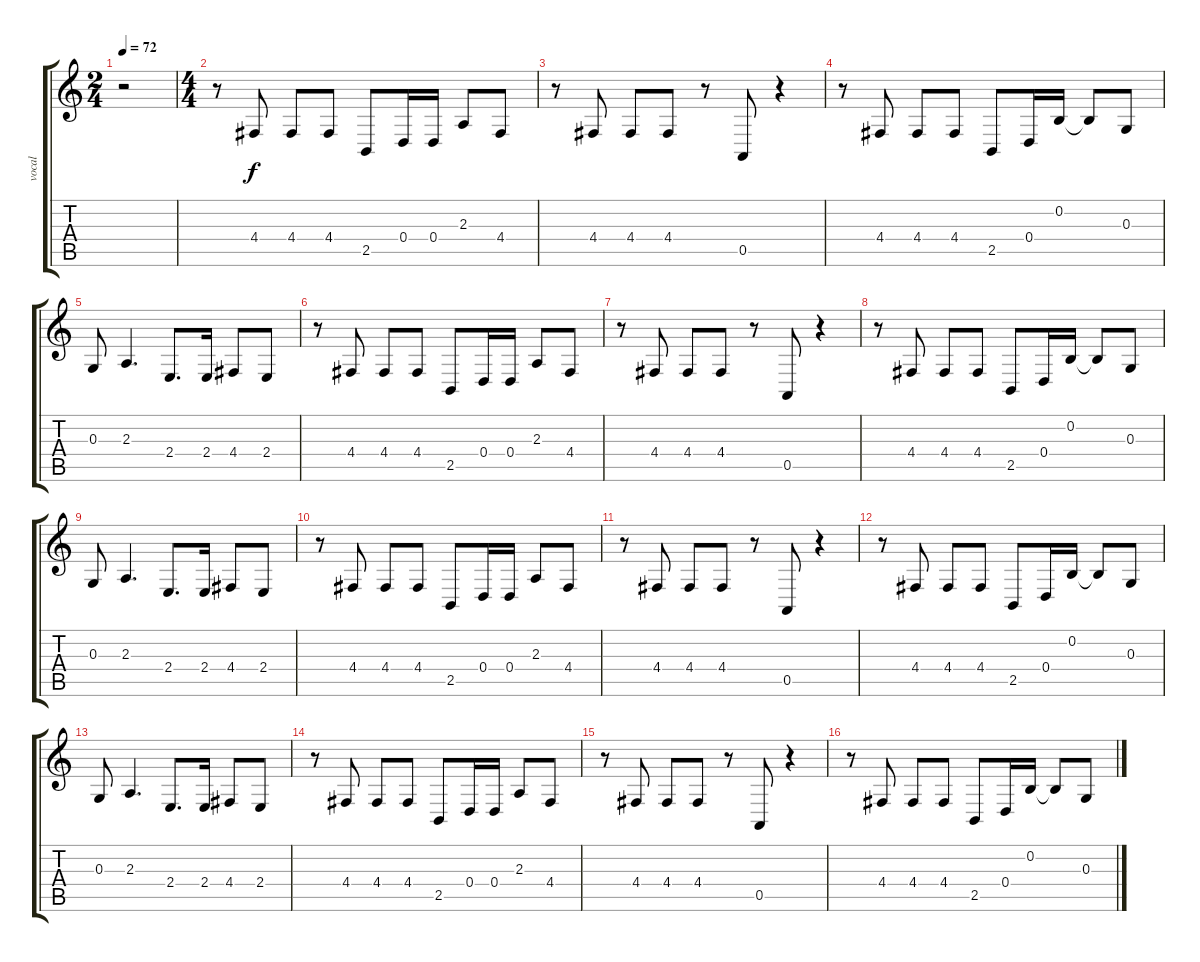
\track ("vocal" "vocal") {instrument pad7halo}
\staff {score tabs}
\tuning (E4 B3 G3 D3 A2 E2) {hide}
\ts (2 4)
\tempo 72
\clef g2
\ks c
r.2{dy f} |
\ts (4 4)
r.8 4.4.8 4.4.8 4.4.8 2.5.8 0.4.16 0.4.16 2.3.8 4.4.8 |
r.8 4.4.8 4.4.8 4.4.8 r.8 0.5.8 r.4 |
r.8 4.4.8 4.4.8 4.4.8 2.5.8 0.4.16 0.2.16 0.2{t}.8 0.3.8 |
0.3.8 2.3.4{d} 2.4.8{d} 2.4.16 4.4.8 2.4.8 |
r.8 4.4.8 4.4.8 4.4.8 2.5.8 0.4.16 0.4.16 2.3.8 4.4.8 |
r.8 4.4.8 4.4.8 4.4.8 r.8 0.5.8 r.4 |
r.8 4.4.8 4.4.8 4.4.8 2.5.8 0.4.16 0.2.16 0.2{t}.8 0.3.8 |
0.3.8 2.3.4{d} 2.4.8{d} 2.4.16 4.4.8 2.4.8 |
r.8 4.4.8 4.4.8 4.4.8 2.5.8 0.4.16 0.4.16 2.3.8 4.4.8 |
r.8 4.4.8 4.4.8 4.4.8 r.8 0.5.8 r.4 |
r.8 4.4.8 4.4.8 4.4.8 2.5.8 0.4.16 0.2.16 0.2{t}.8 0.3.8 |
0.3.8 2.3.4{d} 2.4.8{d} 2.4.16 4.4.8 2.4.8 |
r.8 4.4.8 4.4.8 4.4.8 2.5.8 0.4.16 0.4.16 2.3.8 4.4.8 |
r.8 4.4.8 4.4.8 4.4.8 r.8 0.5.8 r.4 |
r.8 4.4.8 4.4.8 4.4.8 2.5.8 0.4.16 0.2.16 0.2{t}.8 0.3.8
